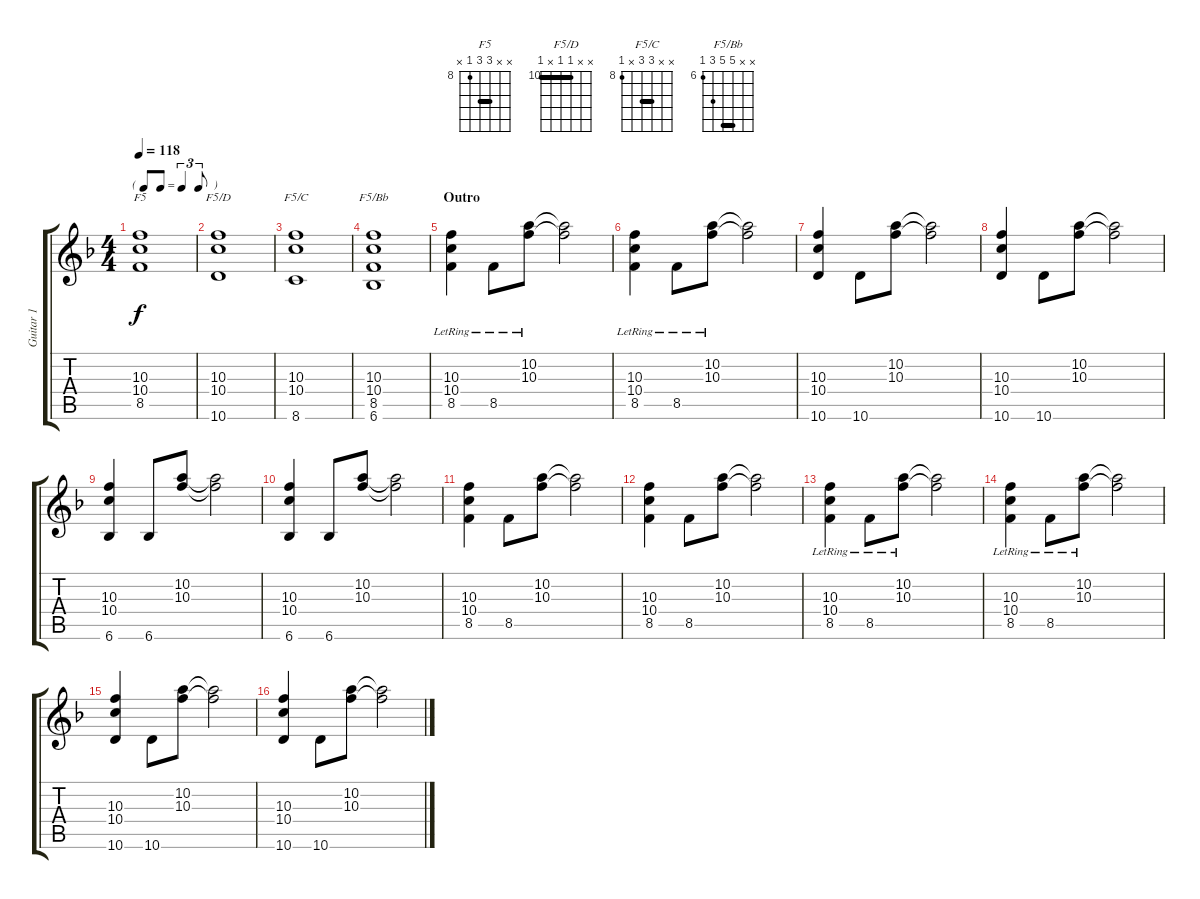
\track ("Guitar 1" "Guitar 1") {instrument electricguitarjazz}
\staff {score tabs}
\tuning (E4 B3 G3 D3 A2 E2) {hide}
\chord ("F5" x x 10 10 8 x) {firstfret 8 barre 10}
\chord ("F5/D" x x 10 10 x 10) {firstfret 10 barre 10}
\chord ("F5/C" x x 10 10 x 8) {firstfret 8 barre 10}
\chord ("F5/Bb" x x 10 10 8 6) {firstfret 6 barre 10}
\ts (4 4)
\tf triplet8th
\tempo 118
\clef g2
\ks f
(10.3 10.4 8.5).1{ch "F5" dy f} |
(10.3 10.4 10.6).1{ch "F5/D"} |
(10.3 10.4 8.6).1{ch "F5/C"} |
(10.3 10.4 8.5 6.6).1{ch "F5/Bb"} |
\section ("" "Outro")
(10.3{lr} 10.4{lr} 8.5{lr}).4 8.5{lr}.8 (10.2{lr} 10.3{lr}).8 (10.2{t} 10.3{t}).2 |
(10.3{lr} 10.4{lr} 8.5{lr}).4 8.5{lr}.8 (10.2{lr} 10.3{lr}).8 (10.2{t} 10.3{t}).2 |
(10.3 10.4 10.6).4 10.6.8 (10.2 10.3).8 (10.2{t} 10.3{t}).2 |
(10.3 10.4 10.6).4 10.6.8 (10.2 10.3).8 (10.2{t} 10.3{t}).2 |
(10.3 10.4 6.6).4 6.6.8 (10.2 10.3).8 (10.2{t} 10.3{t}).2 |
(10.3 10.4 6.6).4 6.6.8 (10.2 10.3).8 (10.2{t} 10.3{t}).2 |
(10.3 10.4 8.5).4 8.5.8 (10.2 10.3).8 (10.2{t} 10.3{t}).2 |
(10.3 10.4 8.5).4 8.5.8 (10.2 10.3).8 (10.2{t} 10.3{t}).2 |
(10.3{lr} 10.4{lr} 8.5{lr}).4 8.5{lr}.8 (10.2{lr} 10.3{lr}).8 (10.2{t} 10.3{t}).2 |
(10.3{lr} 10.4{lr} 8.5{lr}).4 8.5{lr}.8 (10.2{lr} 10.3{lr}).8 (10.2{t} 10.3{t}).2 |
(10.3 10.4 10.6).4 10.6.8 (10.2 10.3).8 (10.2{t} 10.3{t}).2 |
(10.3 10.4 10.6).4 10.6.8 (10.2 10.3).8 (10.2{t} 10.3{t}).2
